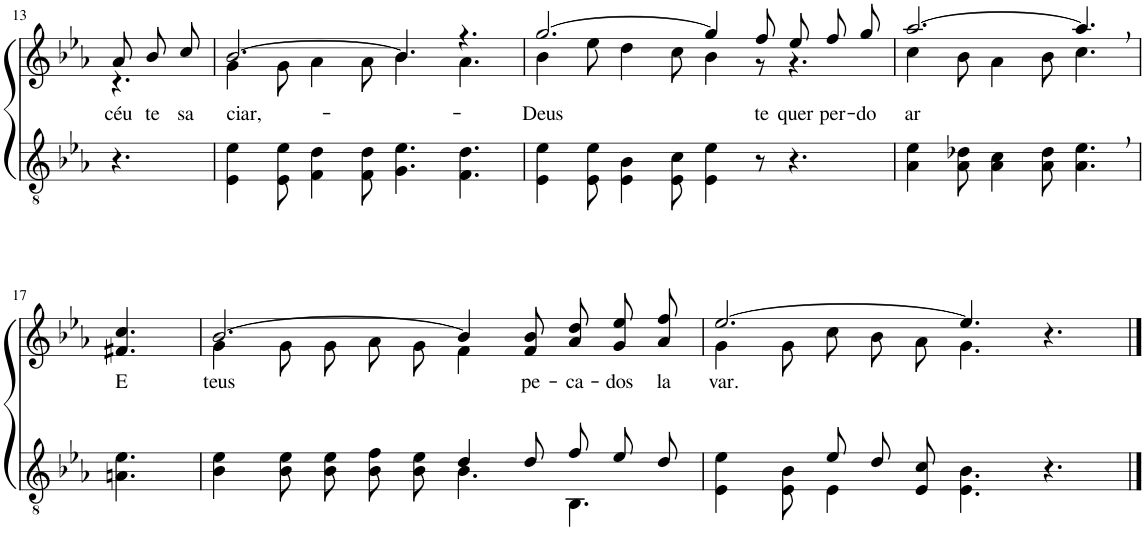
**kern	**kern	**text
*part2	*part1	*part1
*staff2	*staff1	*staff1
*I"Parte III e IV	*I"Parte I e II	*
!!LO:PB:g=z
*clefGv2	*clefG2	*
*Trd3c5	*Trd3c5	*
*k[b-e-a-]	*k[b-e-a-]	*
*M12/8	*M12/8	*
=13	=13	=13
!	!	!LO:LY:b
*	*^	*
4.r	8a-/L	4.r	céu
!	!	!	!LO:LY:b
.	8b-/	.	te
!	!	!	!LO:LY:b
.	8cc/J	.	sa-
=14	=14	=14	=14
!	!	!	!LO:LY:b
4E-\ 4e-\	[2.b-/	4g\	-ciar,-
8E-\ 8e-\	.	8g\	.
4F\ 4d\	.	4a-\	.
8F\ 8d\	.	8a-\	.
4.G\ 4.e-\	4.b-/]	4.b-\	.
4.F\ 4.d\	4.r	4.a-\	.
=15	=15	=15	=15
!	!	!	!LO:LY:b
4E-\ 4e-\	[2.gg/	4b-\	-Deus
8E-\ 8e-\	.	8ee-\	.
4E-\ 4B-\	.	4dd\	.
8E-\ 8c\	.	8cc\	.
4E-\ 4e-\	4gg/]	4b-\	.
!	!	!	!LO:LY:b
8r	8ff/	8r	te
!	!	!	!LO:LY:b
4.r	8ee-/L	4.r	quer
!	!	!	!LO:LY:b
.	8ff/	.	per-
!	!	!	!LO:LY:b
.	8gg/J	.	-do-
=16	=16	=16	=16
!	!	!	!LO:LY:b
4A-\ 4e-\	[2.aa-/	4cc\	-ar
8A-\ 8d-X\	.	8b-\	.
4A-\ 4c\	.	4a-\	.
8A-\ 8d-\	.	8b-\	.
4.A-\, 4.e-\,	4.aa-,/]	4.cc\	.
!!LO:LB:g=z
=17	=17	=17	=17
!	!	!	!LO:LY:b
*	*v	*v	*
4.An\ 4.e-\	4.f#X/ 4.cc/	E
=18	=18	=18
*^	*^	*
!	!	!	!	!LO:LY:b
2.ryy	4B-\ 4e-\	[2.b-/	4g\	teus
.	8B-\ 8e-\	.	8g\L	.
.	8B-\ 8e-\L	.	8g\	.
.	8B-\ 8f\	.	8a-\J	.
.	8B-\ 8e-\J	.	8g\	.
4d/	4.B-\	4b-/]	4f\	.
!	!	!	!	!LO:LY:b
8d/	.	8f/ 8b-/	2ryy	pe-
!	!	!	!	!LO:LY:b
8f/L	4.BB-\	8a-\ 8dd\L	.	-ca-
!	!	!	!	!LO:LY:b
8e-/	.	8g\ 8ee-\	.	-dos
!	!	!	!	!LO:LY:b
8d/J	.	8a-\ 8ff\J	.	la-
=19	=19	=19	=19	=19
!	!	!	!	!LO:LY:b
4.ryy	4E-\ 4e-\	[2.ee-/	4g\	-var.
.	8E-\ 8B-\	.	8g\	.
8e-\L	4E-\	.	8cc\L	.
8d\	.	.	8b-\	.
8E-\ 8c\J	8ryy	.	8a-\J	.
4.ryy	4.E-\ 4.B-\	4.ee-/]	4.g\	.
4.r	4.ryy	4.r	4.ryy	.
*v	*v	*	*	*
*	*v	*v	*
==	==	==
*-	*-	*-
